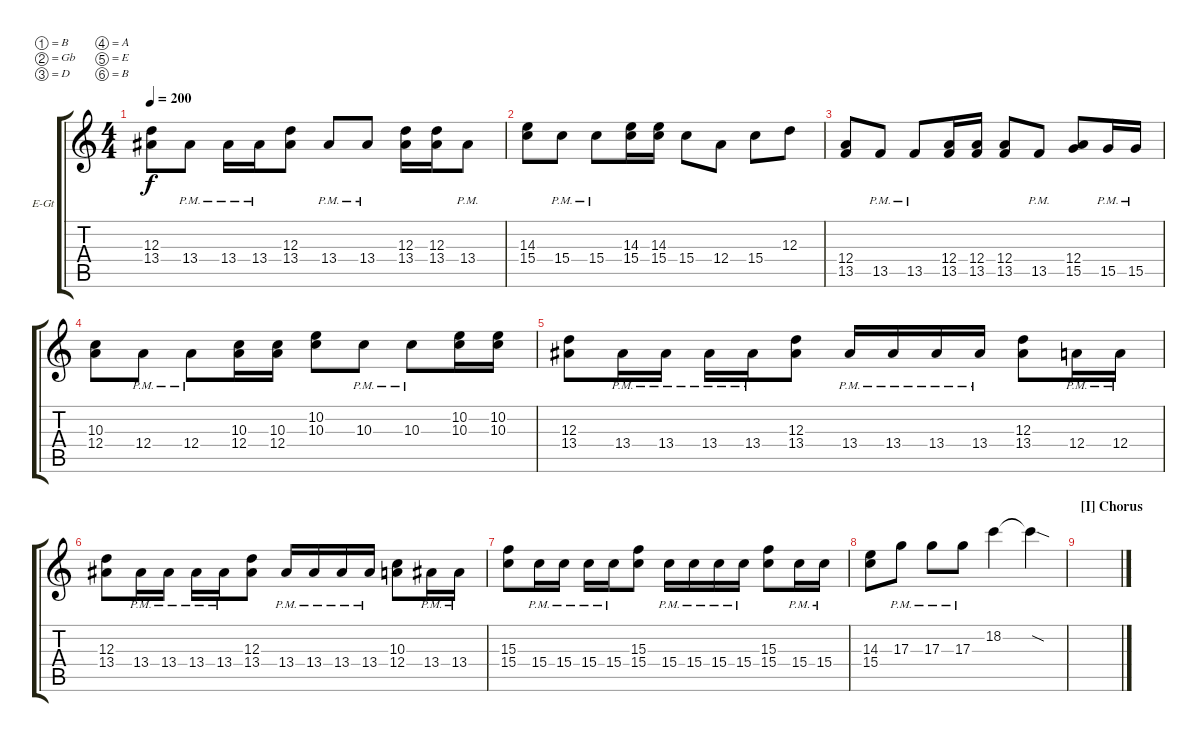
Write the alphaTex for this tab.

\defaultSystemsLayout 4
\bracketExtendMode groupsimilarinstruments
\firstSystemTrackNameOrientation horizontal
\otherSystemsTrackNameOrientation horizontal
\track ("Guitar 3  / Extras Track" "E-Gt") {instrument overdrivenguitar}
\staff {score tabs}
\tuning (B3 Gb3 D3 A2 E2 B1)
\ts (4 4)
\tempo 200
\clef g2
\scale
0.333333
\ks c
(13.4 12.3).8{dy f} 13.4{pm}.8 13.4{pm}.16 13.4{pm}.16 (13.4 12.3).8 13.4{pm}.8 13.4{pm}.8 (13.4 12.3).16 (13.4 12.3).16 13.4{pm}.8 |
\scale
0.333333 (14.3 15.4).8 15.4{pm}.8 15.4{pm}.8 (14.3 15.4).16 (15.4 14.3).16 15.4.8 12.4.8 15.4.8 12.3.8 |
\scale
0.333333 (13.5 12.4).8 13.5{pm}.8 13.5{pm}.8 (13.5 12.4).16 (13.5 12.4).16 (13.5 12.4).8 13.5{pm}.8 (15.5 12.4).8 15.5{pm}.16 15.5{pm}.16 |
\scale
0.333333 (12.4 10.3).8 12.4{pm}.8 12.4{pm}.8 (12.4 10.3).16 (12.4 10.3).16 (10.3 10.2).8 10.3{pm}.8 10.3{pm}.8 (10.3 10.2).16 (10.3 10.2).16 |
\scale
0.333333 (12.3 13.4).8 13.4{pm}.16 13.4{pm}.16 13.4{pm}.16 13.4{pm}.16 (12.3 13.4).8 13.4{pm}.16 13.4{pm}.16 13.4{pm}.16 13.4{pm}.16 (13.4 12.3).8 12.4{pm}.16 12.4{pm}.16 |
\scale
0.333333 (12.3 13.4).8 13.4{pm}.16 13.4{pm}.16 13.4{pm}.16 13.4{pm}.16 (12.3 13.4).8 13.4{pm}.16 13.4{pm}.16 13.4{pm}.16 13.4{pm}.16 (12.4 10.3).8 13.4{pm}.16 13.4{pm}.16 |
\scale
0.333333 (15.4 15.3).8 15.4{pm}.16 15.4{pm}.16 15.4{pm}.16 15.4{pm}.16 (15.4 15.3).8 15.4{pm}.16 15.4{pm}.16 15.4{pm}.16 15.4{pm}.16 (15.4 15.3).8 15.4{pm}.16 15.4{pm}.16 |
\scale
0.333333 (15.4 14.3).8 17.3{pm}.8 17.3{pm}.8 17.3{pm}.8 18.2.4 18.2{sod t}.4 |
\section ("I" "Chorus")
\scale
0.333333 |
\scale
0.333333 |
\scale
0.333333 |
\scale
0.333333 |
\scale
0.333333 |
\scale
0.333333 |
\scale
0.333333 |
\scale
0.333333
